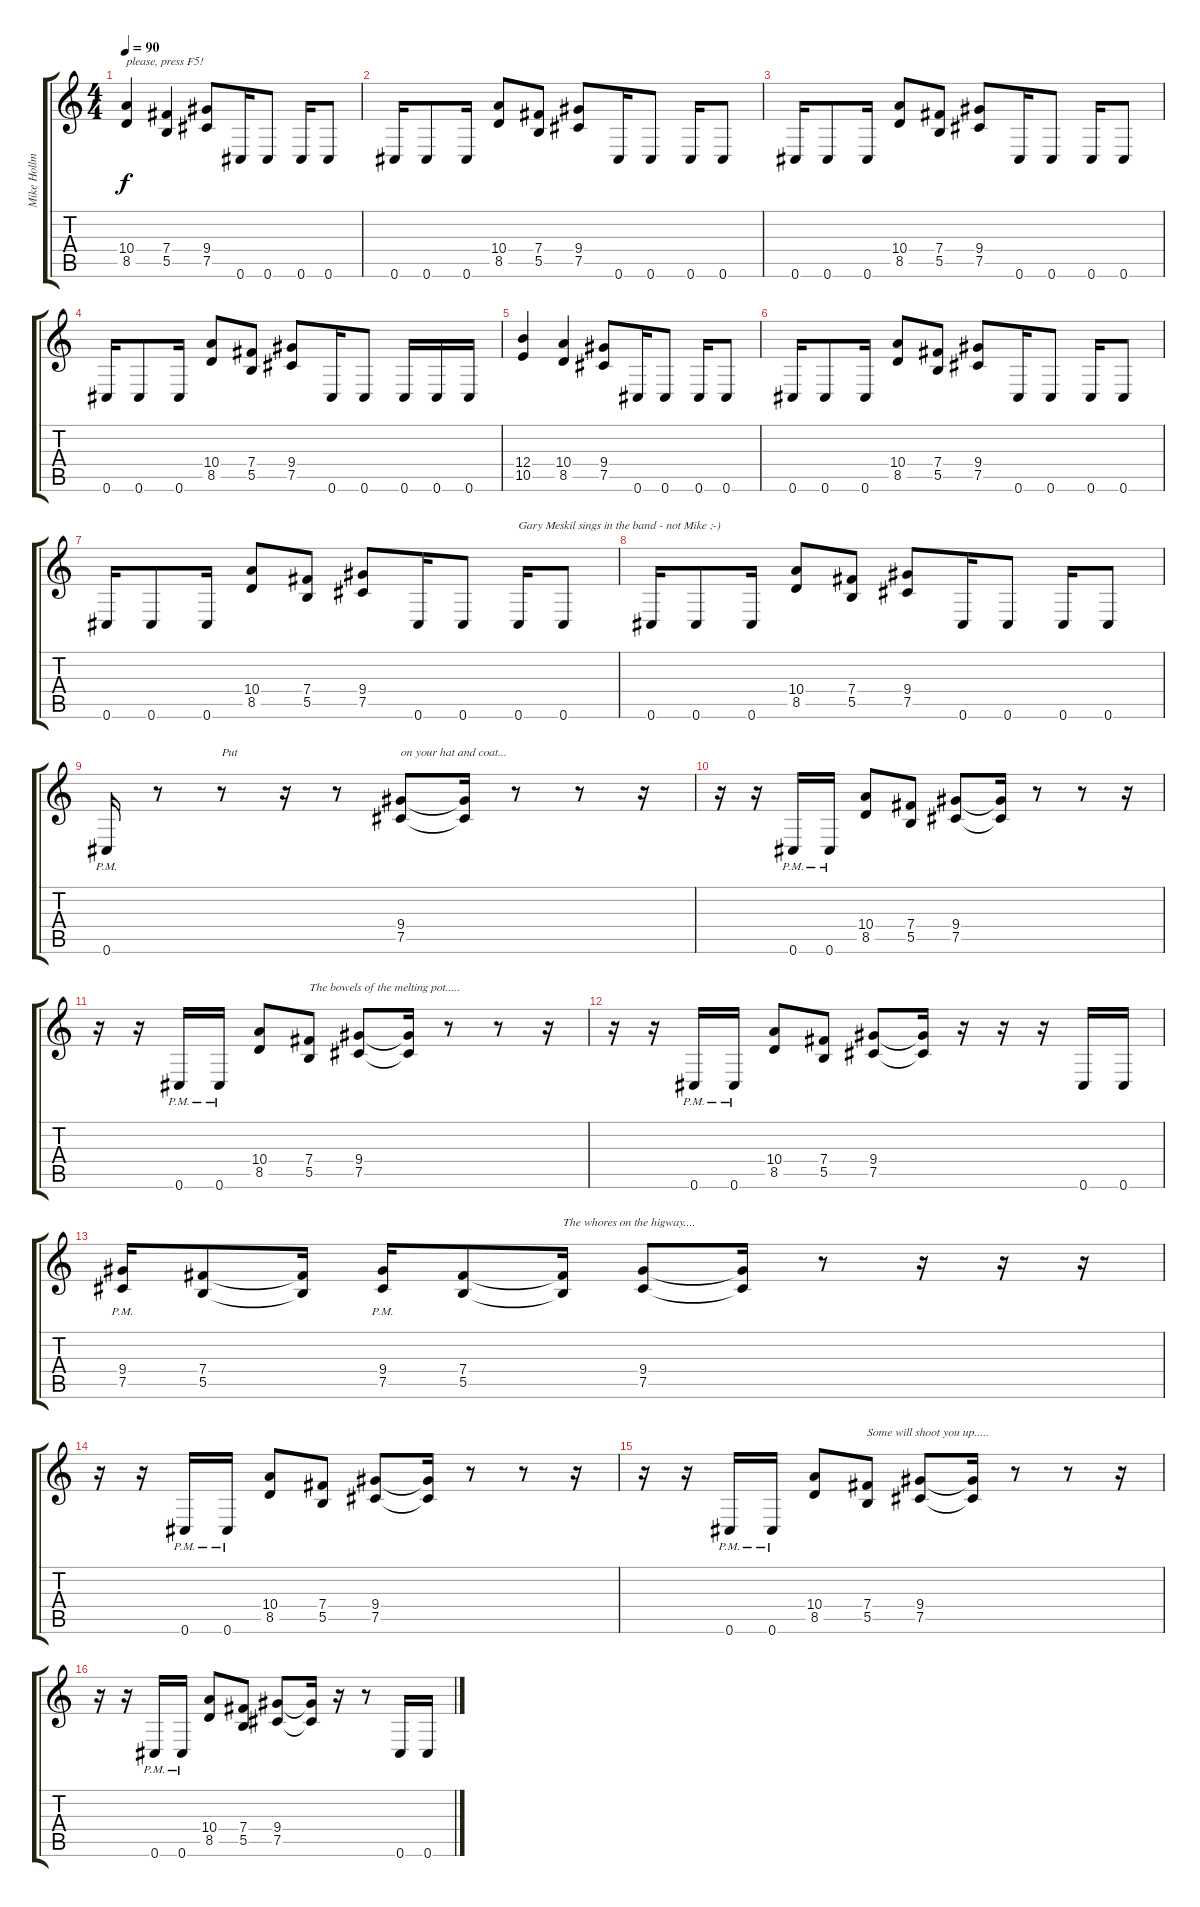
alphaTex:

\track ("Mike Hollman" "Mike Hollm") {instrument overdrivenguitar}
\staff {score tabs}
\tuning (Db4 Ab3 E3 B2 Gb2 Db2) {hide}
\ts (4 4)
\tempo 90
\clef g2
\ks c
(10.4 8.5).4{txt "please, press F5!" dy f instrument overdrivenguitar} (7.4 5.5).4 (9.4 7.5).8 0.6.16 0.6.8 0.6.16 0.6.8 |
0.6.16 0.6.8 0.6.16 (10.4 8.5).8 (7.4 5.5).8 (9.4 7.5).8 0.6.16 0.6.8 0.6.16 0.6.8 |
0.6.16 0.6.8 0.6.16 (10.4 8.5).8 (7.4 5.5).8 (9.4 7.5).8 0.6.16 0.6.8 0.6.16 0.6.8 |
0.6.16 0.6.8 0.6.16 (10.4 8.5).8 (7.4 5.5).8 (9.4 7.5).8 0.6.16 0.6.8 0.6.16 0.6.16 0.6.16 |
(12.4 10.5).4 (10.4 8.5).4 (9.4 7.5).8 0.6.16 0.6.8 0.6.16 0.6.8 |
0.6.16 0.6.8 0.6.16 (10.4 8.5).8 (7.4 5.5).8 (9.4 7.5).8 0.6.16 0.6.8 0.6.16 0.6.8 |
0.6.16 0.6.8 0.6.16 (10.4 8.5).8 (7.4 5.5).8 (9.4 7.5).8 0.6.16 0.6.8 0.6.16{txt "Gary Meskil sings in the band - not Mike ;-)"} 0.6.8 |
0.6.16 0.6.8 0.6.16 (10.4 8.5).8 (7.4 5.5).8 (9.4 7.5).8 0.6.16 0.6.8 0.6.16 0.6.8 |
0.6{pm}.16 r.8 r.8{txt "Put"} r.16 r.8 (9.4 7.5).8{txt "on your hat and coat..."} (9.4{t} 7.5{t}).16 r.8 r.8 r.16 |
r.16 r.16 0.6{pm}.16 0.6{pm}.16 (10.4 8.5).8 (7.4 5.5).8 (9.4 7.5).8 (9.4{t} 7.5{t}).16 r.8 r.8 r.16 |
r.16 r.16 0.6{pm}.16 0.6{pm}.16 (10.4 8.5).8 (7.4 5.5).8{txt "The bowels of the melting pot....."} (9.4 7.5).8 (9.4{t} 7.5{t}).16 r.8 r.8 r.16 |
r.16 r.16 0.6{pm}.16 0.6{pm}.16 (10.4 8.5).8 (7.4 5.5).8 (9.4 7.5).8 (9.4{t} 7.5{t}).16 r.16 r.16 r.16 0.6.16 0.6.16 |
(9.4{pm} 7.5{pm}).16 (7.4 5.5).8 (7.4{t} 5.5{t}).16 (9.4{pm} 7.5{pm}).16 (7.4 5.5).8 (7.4{t} 5.5{t}).16{txt "The whores on the higway...."} (9.4 7.5).8 (9.4{t} 7.5{t}).16 r.8 r.16 r.16 r.16 |
r.16 r.16 0.6{pm}.16 0.6{pm}.16 (10.4 8.5).8 (7.4 5.5).8 (9.4 7.5).8 (9.4{t} 7.5{t}).16 r.8 r.8 r.16 |
r.16 r.16 0.6{pm}.16 0.6{pm}.16 (10.4 8.5).8 (7.4 5.5).8{txt "Some will shoot you up....."} (9.4 7.5).8 (9.4{t} 7.5{t}).16 r.8 r.8 r.16 |
r.16 r.16 0.6{pm}.16 0.6{pm}.16 (10.4 8.5).8 (7.4 5.5).8 (9.4 7.5).8 (9.4{t} 7.5{t}).16 r.16 r.8 0.6.16 0.6.16
